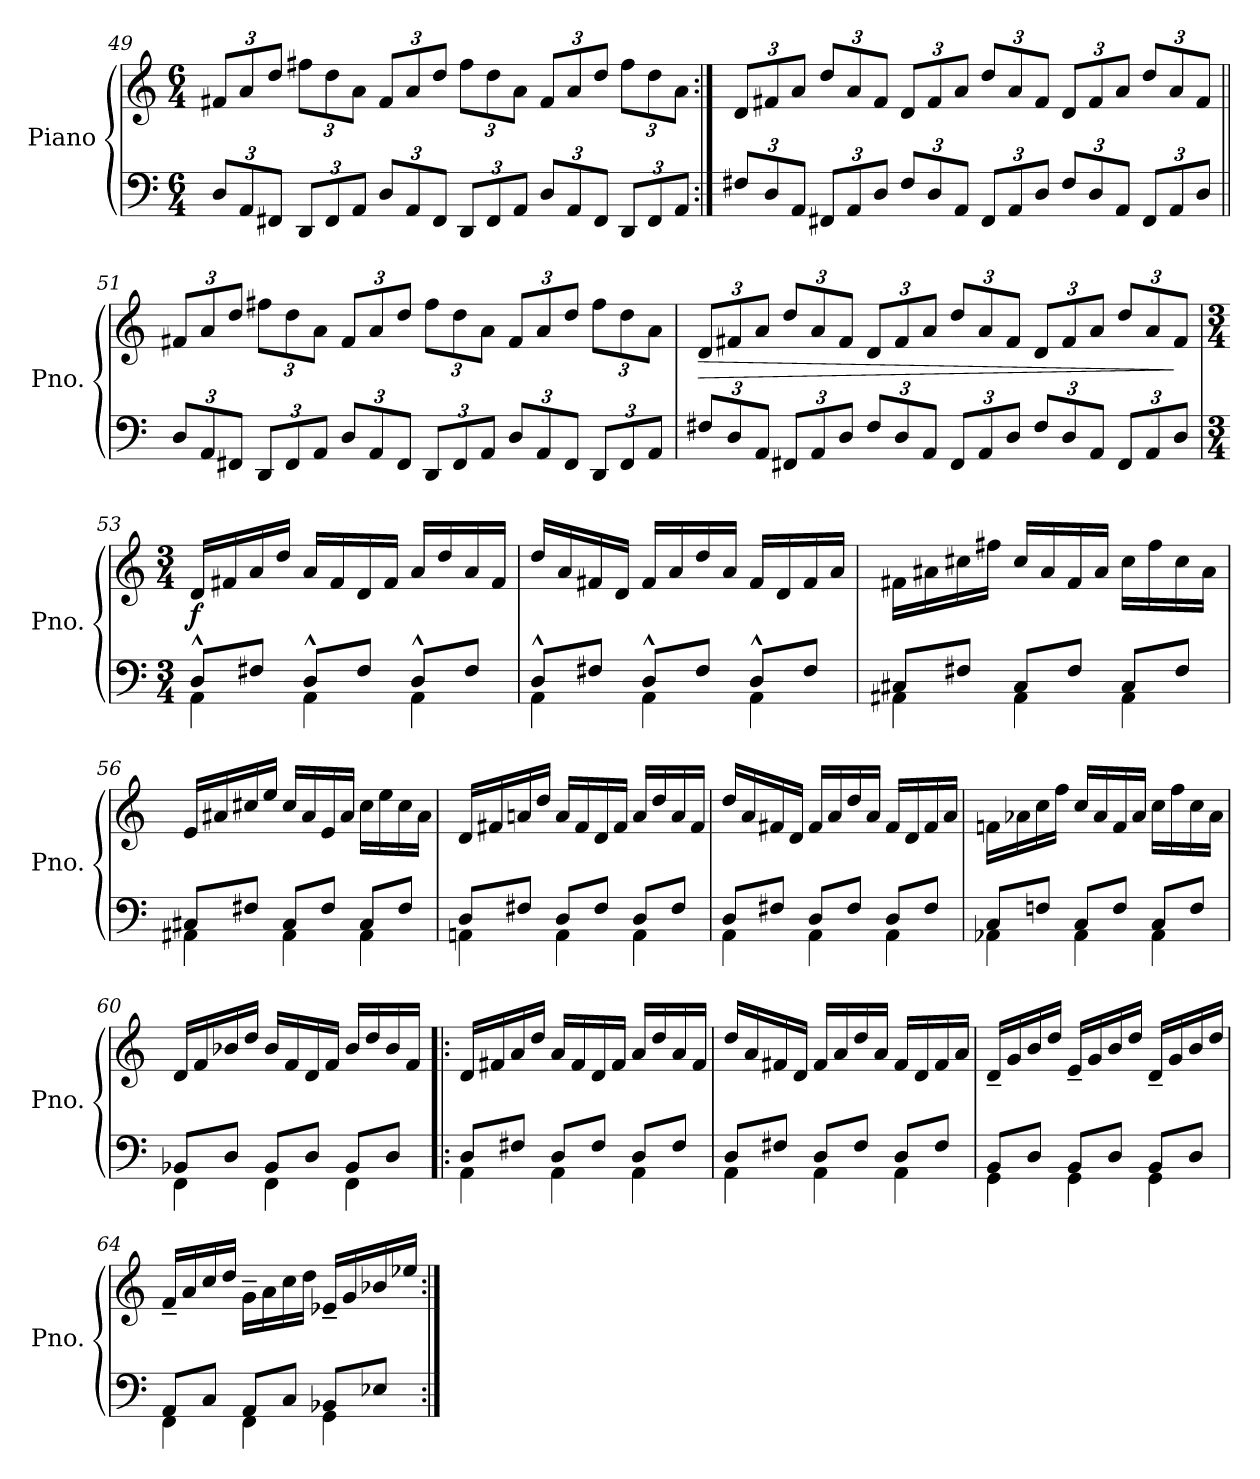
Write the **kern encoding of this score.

**kern	**kern	**dynam
*part1	*part1	*part1
*staff2	*staff1	*staff1/2
*I"Piano	*	*
*I'Pno.	*	*
!!LO:LB:g=z
*clefF4	*clefG2	*
*k[]	*k[]	*
*M6/4	*M6/4	*
*Xbrackettup	*Xbrackettup	*
=49	=49	=49
12D/L	12f#X/L	.
12AA/	12a/	.
12FF#X/J	12dd/J	.
12DD/L	12ff#X\L	.
12FF#/	12dd\	.
12AA/J	12a\J	.
12D/L	12f#/L	.
12AA/	12a/	.
12FF#/J	12dd/J	.
12DD/L	12ff#\L	.
12FF#/	12dd\	.
12AA/J	12a\J	.
12D/L	12f#/L	.
12AA/	12a/	.
12FF#/J	12dd/J	.
12DD/L	12ff#\L	.
12FF#/	12dd\	.
12AA/J	12a\J	.
=50:|!	=50:|!	=50:|!
12F#X/L	12d/L	.
12D/	12f#X/	.
12AA/J	12a/J	.
12FF#X/L	12dd/L	.
12AA/	12a/	.
12D/J	12f#/J	.
12F#/L	12d/L	.
12D/	12f#/	.
12AA/J	12a/J	.
12FF#/L	12dd/L	.
12AA/	12a/	.
12D/J	12f#/J	.
12F#/L	12d/L	.
12D/	12f#/	.
12AA/J	12a/J	.
12FF#/L	12dd/L	.
12AA/	12a/	.
12D/J	12f#/J	.
!!LO:LB:g=z
=51||	=51||	=51||
12D/L	12f#X/L	.
12AA/	12a/	.
12FF#X/J	12dd/J	.
12DD/L	12ff#X\L	.
12FF#/	12dd\	.
12AA/J	12a\J	.
12D/L	12f#/L	.
12AA/	12a/	.
12FF#/J	12dd/J	.
12DD/L	12ff#\L	.
12FF#/	12dd\	.
12AA/J	12a\J	.
12D/L	12f#/L	.
12AA/	12a/	.
12FF#/J	12dd/J	.
12DD/L	12ff#\L	.
12FF#/	12dd\	.
12AA/J	12a\J	.
=52	=52	=52
!	!	!LO:HP:b
12F#X/L	12d/L	>
12D/	12f#X/	.
12AA/J	12a/J	.
12FF#X/L	12dd/L	.
12AA/	12a/	.
12D/J	12f#/J	.
12F#/L	12d/L	.
12D/	12f#/	.
12AA/J	12a/J	.
12FF#/L	12dd/L	.
12AA/	12a/	.
12D/J	12f#/J	.
12F#/L	12d/L	.
12D/	12f#/	.
12AA/J	12a/J	.
12FF#/L	12dd/L	.
12AA/	12a/	.
12D/J	12f#/J	]
!!LO:LB:g=z
=53	=53	=53
*M3/4	*M3/4	*
*^	*	*
!	!	!	!LO:DY:a=2
8D^^/L	4AA\	16d/LL	f
.	.	16f#X/	.
8F#X/J	.	16a/	.
.	.	16dd/JJ	.
8D^^/L	4AA\	16a/LL	.
.	.	16f#/	.
8F#/J	.	16d/	.
.	.	16f#/JJ	.
8D^^/L	4AA\	16a/LL	.
.	.	16dd/	.
8F#/J	.	16a/	.
.	.	16f#/JJ	.
=54	=54	=54	=54
8D^^/L	4AA\	16dd/LL	.
.	.	16a/	.
8F#X/J	.	16f#X/	.
.	.	16d/JJ	.
8D^^/L	4AA\	16f#/LL	.
.	.	16a/	.
8F#/J	.	16dd/	.
.	.	16a/JJ	.
8D^^/L	4AA\	16f#/LL	.
.	.	16d/	.
8F#/J	.	16f#/	.
.	.	16a/JJ	.
=55	=55	=55	=55
8C#X/L	4AA#X\	16f#X\LL	.
.	.	16a#X\	.
8F#X/J	.	16cc#X\	.
.	.	16ff#X\JJ	.
8C#/L	4AA#\	16cc#/LL	.
.	.	16a#/	.
8F#/J	.	16f#/	.
.	.	16a#/JJ	.
8C#/L	4AA#\	16cc#\LL	.
.	.	16ff#\	.
8F#/J	.	16cc#\	.
.	.	16a#\JJ	.
!!LO:LB:g=z
=56	=56	=56	=56
8C#X/L	4AA#X\	16e/LL	.
.	.	16a#X/	.
8F#X/J	.	16cc#X/	.
.	.	16ee/JJ	.
8C#/L	4AA#\	16cc#/LL	.
.	.	16a#/	.
8F#/J	.	16e/	.
.	.	16a#/JJ	.
8C#/L	4AA#\	16cc#\LL	.
.	.	16ee\	.
8F#/J	.	16cc#\	.
.	.	16a#\JJ	.
=57	=57	=57	=57
8D/L	4AAn\	16d/LL	.
.	.	16f#X/	.
8F#X/J	.	16an/	.
.	.	16dd/JJ	.
8D/L	4AA\	16a/LL	.
.	.	16f#/	.
8F#/J	.	16d/	.
.	.	16f#/JJ	.
8D/L	4AA\	16a/LL	.
.	.	16dd/	.
8F#/J	.	16a/	.
.	.	16f#/JJ	.
=58	=58	=58	=58
8D/L	4AA\	16dd/LL	.
.	.	16a/	.
8F#X/J	.	16f#X/	.
.	.	16d/JJ	.
8D/L	4AA\	16f#/LL	.
.	.	16a/	.
8F#/J	.	16dd/	.
.	.	16a/JJ	.
8D/L	4AA\	16f#/LL	.
.	.	16d/	.
8F#/J	.	16f#/	.
.	.	16a/JJ	.
!!LO:PB:g=z
=59	=59	=59	=59
8C/L	4AA-X\	16fn\LL	.
.	.	16a-X\	.
8Fn/J	.	16cc\	.
.	.	16ff\JJ	.
8C/L	4AA-\	16cc/LL	.
.	.	16a-/	.
8F/J	.	16f/	.
.	.	16a-/JJ	.
8C/L	4AA-\	16cc\LL	.
.	.	16ff\	.
8F/J	.	16cc\	.
.	.	16a-\JJ	.
=60	=60	=60	=60
8BB-X/L	4FF\	16d/LL	.
.	.	16f/	.
8D/J	.	16b-X/	.
.	.	16dd/JJ	.
8BB-/L	4FF\	16b-/LL	.
.	.	16f/	.
8D/J	.	16d/	.
.	.	16f/JJ	.
8BB-/L	4FF\	16b-/LL	.
.	.	16dd/	.
8D/J	.	16b-/	.
.	.	16f/JJ	.
=61!|:	=61!|:	=61!|:	=61!|:
8D/L	4AA\	16d/LL	.
.	.	16f#X/	.
8F#X/J	.	16a/	.
.	.	16dd/JJ	.
8D/L	4AA\	16a/LL	.
.	.	16f#/	.
8F#/J	.	16d/	.
.	.	16f#/JJ	.
8D/L	4AA\	16a/LL	.
.	.	16dd/	.
8F#/J	.	16a/	.
.	.	16f#/JJ	.
!!LO:LB:g=z
=62	=62	=62	=62
8D/L	4AA\	16dd/LL	.
.	.	16a/	.
8F#X/J	.	16f#X/	.
.	.	16d/JJ	.
8D/L	4AA\	16f#/LL	.
.	.	16a/	.
8F#/J	.	16dd/	.
.	.	16a/JJ	.
8D/L	4AA\	16f#/LL	.
.	.	16d/	.
8F#/J	.	16f#/	.
.	.	16a/JJ	.
=63	=63	=63	=63
8BB/L	4GG\	16d~/LL	.
.	.	16g/	.
8D/J	.	16b/	.
.	.	16dd/JJ	.
8BB/L	4GG\	16e~/LL	.
.	.	16g/	.
8D/J	.	16b/	.
.	.	16dd/JJ	.
8BB/L	4GG\	16d~/LL	.
.	.	16g/	.
8D/J	.	16b/	.
.	.	16dd/JJ	.
=64	=64	=64	=64
8AA/L	4FF\	16f~/LL	.
.	.	16a/	.
8C/J	.	16cc/	.
.	.	16dd/JJ	.
8AA/L	4FF\	16g~\LL	.
.	.	16a\	.
8C/J	.	16cc\	.
.	.	16dd\JJ	.
8BB-X/L	4GG\	16e-X~/LL	.
.	.	16g/	.
8E-X/J	.	16b-X/	.
.	.	16ee-X/JJ	.
*v	*v	*	*
=:|!	=:|!	=:|!
*-	*-	*-
